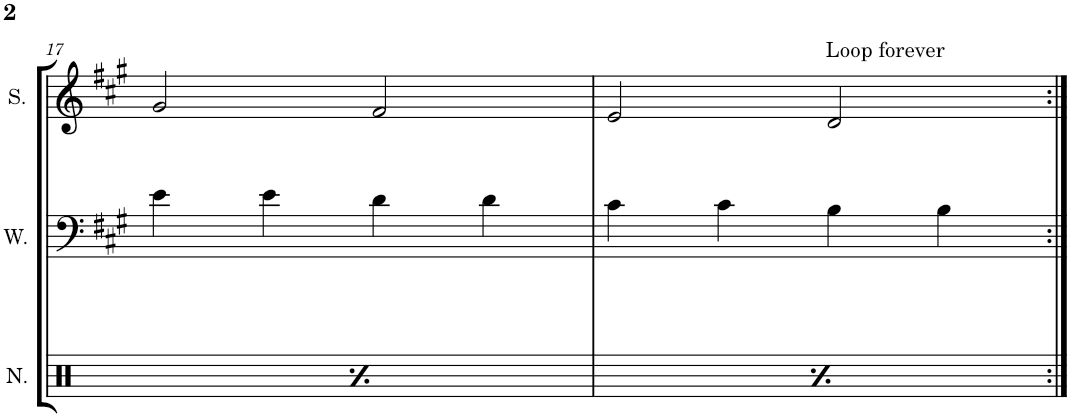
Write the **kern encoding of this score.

**kern	**kern	**kern
*part3	*part2	*part1
*staff3	*staff2	*staff1
*I"Noise	*I"Wave	*I"Square
*I'N.	*I'W.	*I'S.
!!LO:PB:g=z
*clefX	*clefF4	*clefG2
*k[]	*k[f#c#g#]	*k[f#c#g#]
*M4/4	*M4/4	*M4/4
*met(c)	*met(c)	*met(c)
=17	=17	=17
4Rf\	4e\	2g#/
8Rcc/L	4e\	.
8Rf/J	.	.
12r	4d\	2f#/
12Rf\	.	.
12r	.	.
8Rcc/L	4d\	.
8Rf/J	.	.
=18	=18	=18
4Rf\	4c#\	2e/
8Rcc/L	4c#\	.
8Rf/J	.	.
!	!	!LO:TX:a:t=Loop forever
12r	4B\	2d/
12Rf\	.	.
12r	.	.
8Rcc/L	4B\	.
8Rf/J	.	.
=:|!	=:|!	=:|!
*-	*-	*-
